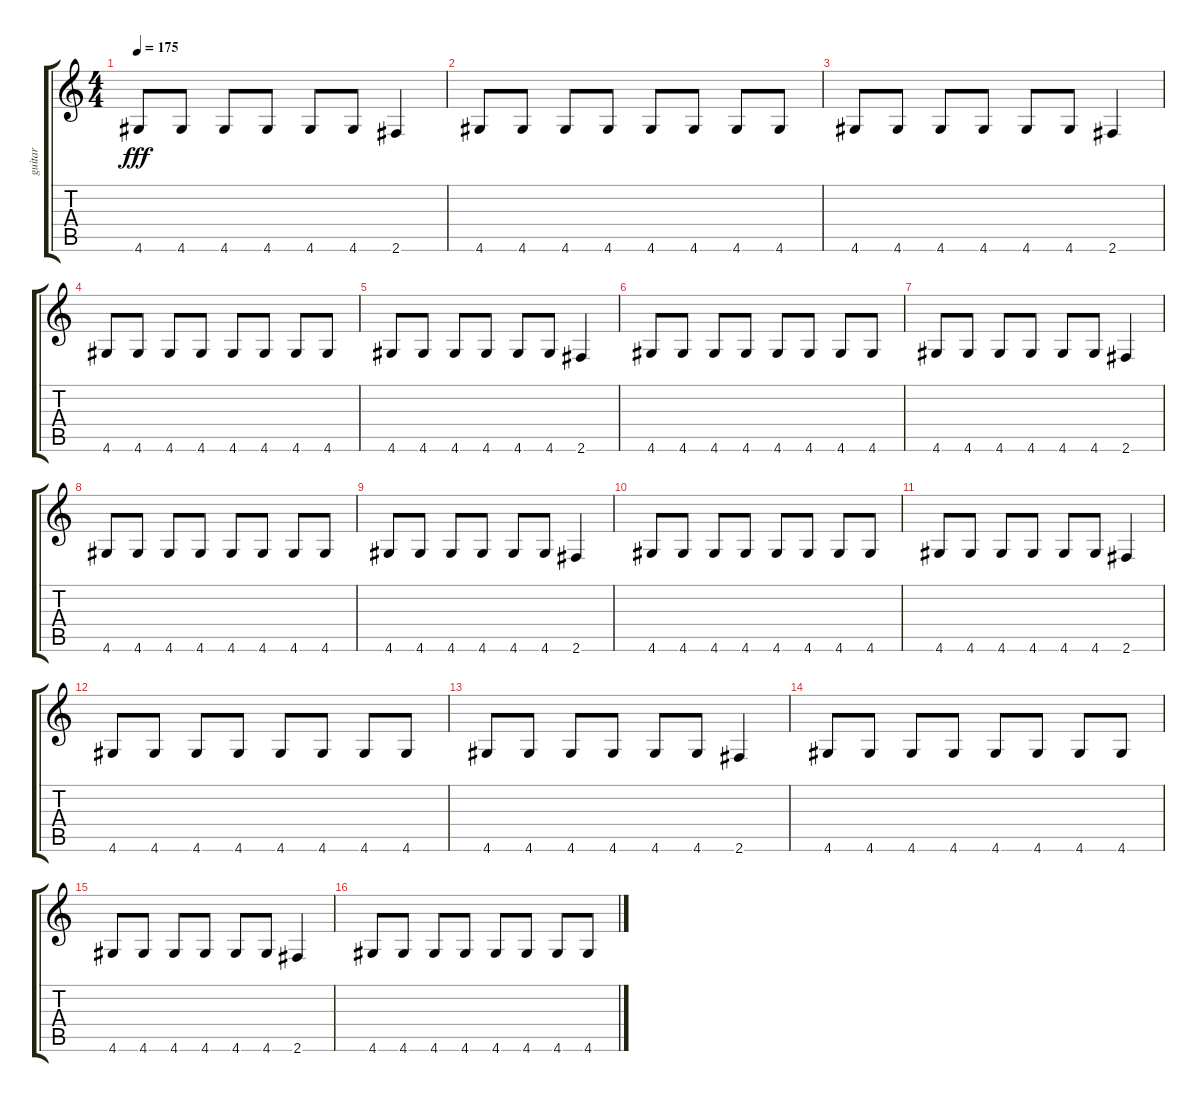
\track ("guitar" "guitar") {instrument overdrivenguitar}
\staff {score tabs}
\tuning (E4 B3 G3 D3 A2 E2) {hide}
\ts (4 4)
\tempo 175
\clef g2
\ks c
4.6.8{dy fff} 4.6.8 4.6.8 4.6.8 4.6.8 4.6.8 2.6.4 |
4.6.8 4.6.8 4.6.8 4.6.8 4.6.8 4.6.8 4.6.8 4.6.8 |
4.6.8 4.6.8 4.6.8 4.6.8 4.6.8 4.6.8 2.6.4 |
4.6.8 4.6.8 4.6.8 4.6.8 4.6.8 4.6.8 4.6.8 4.6.8 |
4.6.8 4.6.8 4.6.8 4.6.8 4.6.8 4.6.8 2.6.4 |
4.6.8 4.6.8 4.6.8 4.6.8 4.6.8 4.6.8 4.6.8 4.6.8 |
4.6.8 4.6.8 4.6.8 4.6.8 4.6.8 4.6.8 2.6.4 |
4.6.8 4.6.8 4.6.8 4.6.8 4.6.8 4.6.8 4.6.8 4.6.8 |
4.6.8 4.6.8 4.6.8 4.6.8 4.6.8 4.6.8 2.6.4 |
4.6.8 4.6.8 4.6.8 4.6.8 4.6.8 4.6.8 4.6.8 4.6.8 |
4.6.8 4.6.8 4.6.8 4.6.8 4.6.8 4.6.8 2.6.4 |
4.6.8 4.6.8 4.6.8 4.6.8 4.6.8 4.6.8 4.6.8 4.6.8 |
4.6.8 4.6.8 4.6.8 4.6.8 4.6.8 4.6.8 2.6.4 |
4.6.8 4.6.8 4.6.8 4.6.8 4.6.8 4.6.8 4.6.8 4.6.8 |
4.6.8 4.6.8 4.6.8 4.6.8 4.6.8 4.6.8 2.6.4 |
4.6.8 4.6.8 4.6.8 4.6.8 4.6.8 4.6.8 4.6.8 4.6.8
